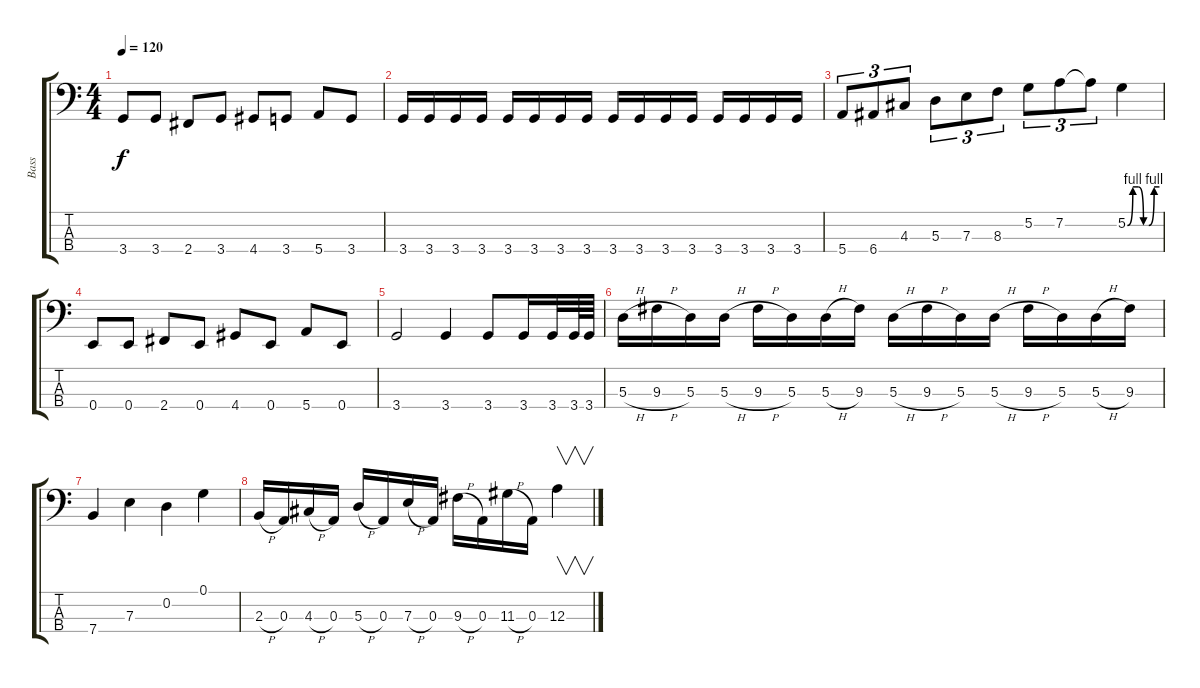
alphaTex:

\track ("Bass" "Bass") {instrument electricbasspick}
\staff {score tabs}
\tuning (G2 D2 A1 E1) {hide}
\ts (4 4)
\tempo 120
\clef f4
\ks c
3.4.8{dy f} 3.4.8 2.4.8 3.4.8 4.4.8 3.4.8 5.4.8 3.4.8 |
3.4.16 3.4.16 3.4.16 3.4.16 3.4.16 3.4.16 3.4.16 3.4.16 3.4.16 3.4.16 3.4.16 3.4.16 3.4.16 3.4.16 3.4.16 3.4.16 |
5.4.8{tu (3 2)} 6.4.8{tu (3 2)} 4.3.8{tu (3 2)} 5.3.8{tu (3 2)} 7.3.8{tu (3 2)} 8.3.8{tu (3 2)} 5.2.8{tu (3 2)} 7.2.8{tu (3 2)} 7.2{t}.8{tu (3 2)} 5.2{be (custom 0 0 10 4 20 4 30 0 40 0 50 4 60 4)}.4 |
0.4.8 0.4.8 2.4.8 0.4.8 4.4.8 0.4.8 5.4.8 0.4.8 |
3.4.2 3.4.4 3.4.8 3.4.16 3.4.32 3.4.64 3.4.64 |
5.3{h}.16 9.3{h}.16 5.3.16 5.3{h}.16 9.3{h}.16 5.3.16 5.3{h}.16 9.3.16 5.3{h}.16 9.3{h}.16 5.3.16 5.3{h}.16 9.3{h}.16 5.3.16 5.3{h}.16 9.3.16 |
7.4.4 7.3.4 0.2.4 0.1.4 |
2.3{h}.16 0.3.16 4.3{h}.16 0.3.16 5.3{h}.16 0.3.16 7.3{h}.16 0.3.16 9.3{h}.16 0.3.16 11.3{h}.16 0.3.16 12.3.4{v}
